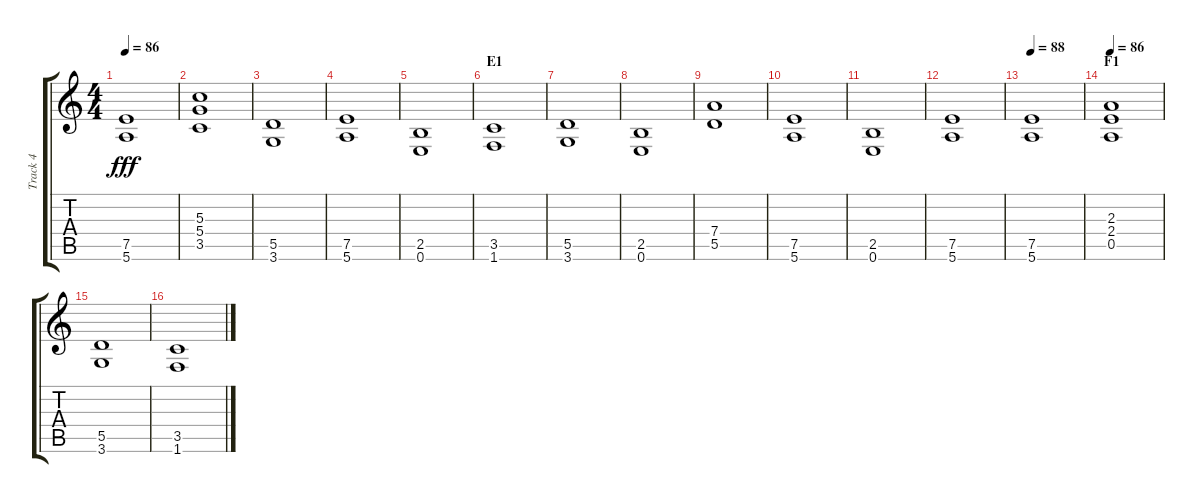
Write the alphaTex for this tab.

\track ("Track 4" "Track 4") {instrument distortionguitar}
\staff {score tabs}
\tuning (E4 B3 G3 D3 A2 E2) {hide}
\ts (4 4)
\tempo 86
\clef g2
\ks c
(7.5 5.6).1{dy fff} |
(5.3 5.4 3.5).1 |
(5.5 3.6).1 |
(7.5 5.6).1 |
(2.5 0.6).1 |
\section ("" "E1")
(3.5 1.6).1 |
(5.5 3.6).1 |
(2.5 0.6).1 |
(7.4 5.5).1 |
(7.5 5.6).1 |
(2.5 0.6).1 |
(7.5 5.6).1 |
\tempo 88
(7.5 5.6).1 |
\section ("" "F1")
\tempo 86
(2.3 2.4 0.5).1 |
(5.5 3.6).1 |
(3.5 1.6).1
